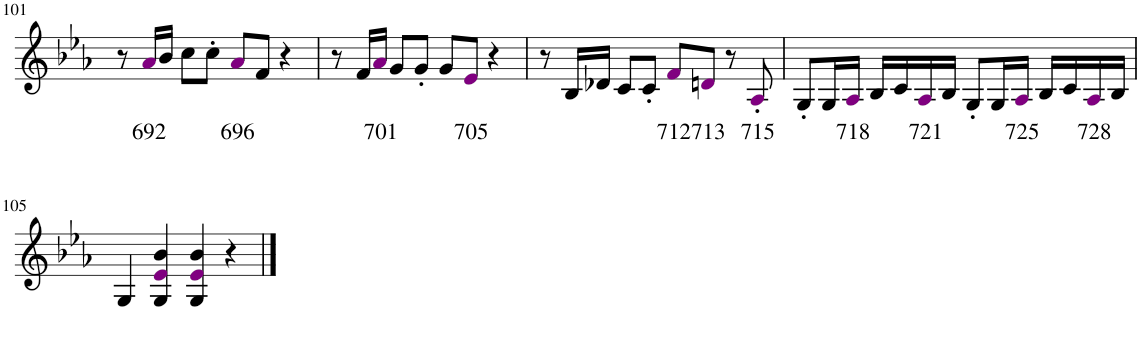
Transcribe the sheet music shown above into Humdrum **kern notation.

**kern	**text
*part1	*part1
*staff1	*staff1
*I"Violin, Violino II	*
*I'Vln.	*
!!LO:PB:g=z
*clefG2	*
*k[b-e-a-]	*
*M4/4	*
=101	=101
8r	.
!	!LO:LY:b
16a-i/LL	692
16b-/JJ	.
8cc\L	.
8cc'\J	.
!	!LO:LY:b
8a-i/L	696
8f/J	.
4r	.
=102	=102
8r	.
16f/LL	.
!	!LO:LY:b
16a-i/JJ	701
8g/L	.
8g'/J	.
8g/L	.
!	!LO:LY:b
8e-i/J	705
4r	.
=103	=103
8r	.
16B-/LL	.
16d-X/JJ	.
8c/L	.
8c'/J	.
!	!LO:LY:b
8fi/L	712
!	!LO:LY:b
8dni/J	713
8r	.
!	!LO:LY:b
8A-'i/	715
=104	=104
8G'/L	.
16G/L	.
!	!LO:LY:b
16A-i/JJ	718
16B-/LL	.
16c/	.
!	!LO:LY:b
16A-i/	721
16B-/JJ	.
8G'/L	.
16G/L	.
!	!LO:LY:b
16A-i/JJ	725
16B-/LL	.
16c/	.
!	!LO:LY:b
16A-i/	728
16B-/JJ	.
!!LO:LB:g=z
=105	=105
4G/	.
4G/ 4e-i/ 4b-/	.
4G/ 4e-i/ 4b-/	.
4r	.
==	==
*-	*-
